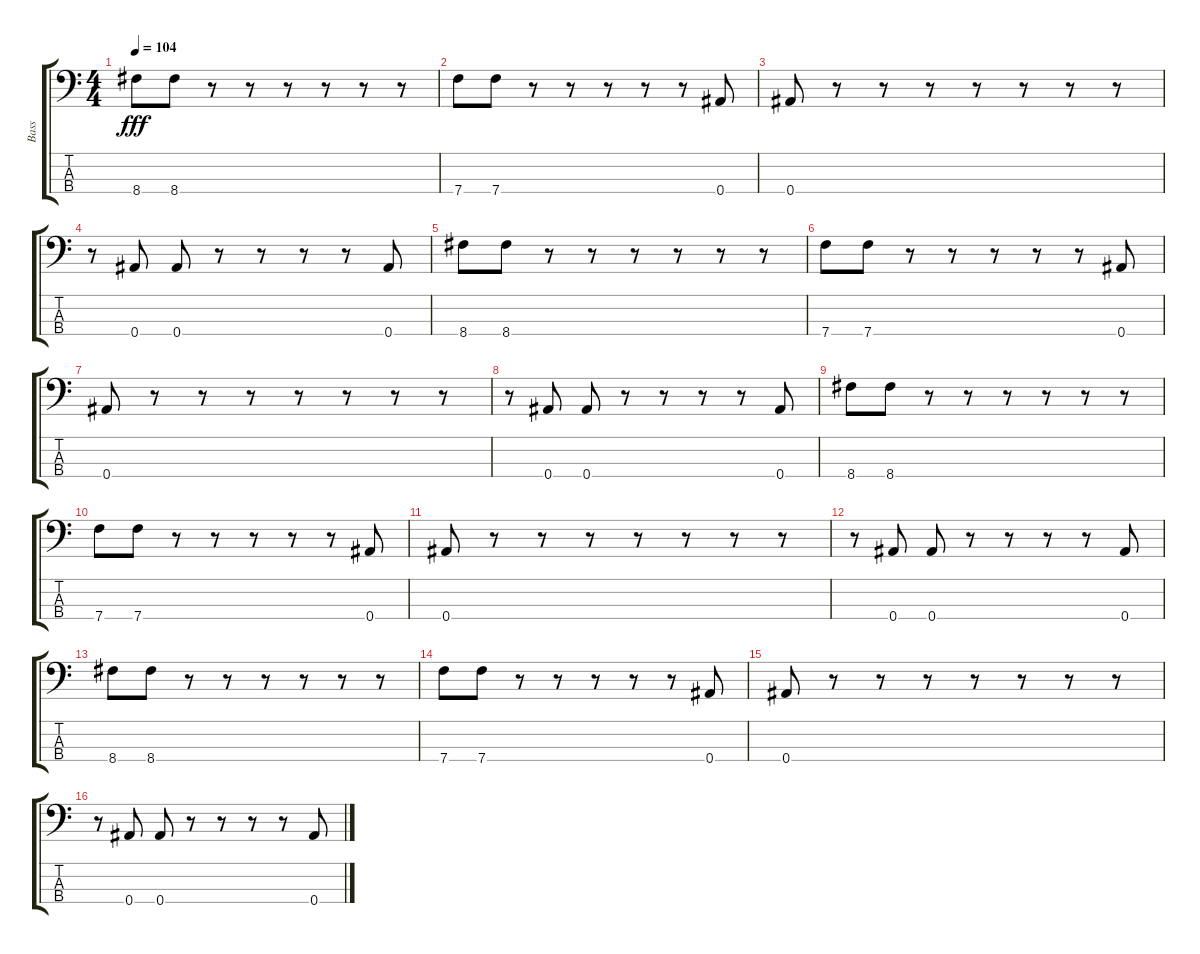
\track ("Bass" "Bass") {instrument electricbasspick}
\staff {score tabs}
\tuning (G3 C3 F2 Bb1) {hide}
\ts (4 4)
\tempo 104
\clef f4
\ks c
8.4.8{dy fff} 8.4.8 r.8 r.8 r.8 r.8 r.8 r.8 |
7.4.8 7.4.8 r.8 r.8 r.8 r.8 r.8 0.4.8 |
0.4.8 r.8 r.8 r.8 r.8 r.8 r.8 r.8 |
r.8 0.4.8 0.4.8 r.8 r.8 r.8 r.8 0.4.8 |
8.4.8 8.4.8 r.8 r.8 r.8 r.8 r.8 r.8 |
7.4.8 7.4.8 r.8 r.8 r.8 r.8 r.8 0.4.8 |
0.4.8 r.8 r.8 r.8 r.8 r.8 r.8 r.8 |
r.8 0.4.8 0.4.8 r.8 r.8 r.8 r.8 0.4.8 |
8.4.8{volume 7} 8.4.8 r.8 r.8 r.8 r.8 r.8 r.8 |
7.4.8 7.4.8 r.8 r.8 r.8 r.8 r.8 0.4.8 |
0.4.8 r.8 r.8 r.8 r.8 r.8 r.8 r.8 |
r.8 0.4.8 0.4.8 r.8 r.8 r.8 r.8 0.4.8 |
8.4.8{volume 0} 8.4.8 r.8 r.8 r.8 r.8 r.8 r.8 |
7.4.8 7.4.8 r.8 r.8 r.8 r.8 r.8 0.4.8 |
0.4.8 r.8 r.8 r.8 r.8 r.8 r.8 r.8 |
r.8 0.4.8 0.4.8 r.8 r.8 r.8 r.8 0.4.8
